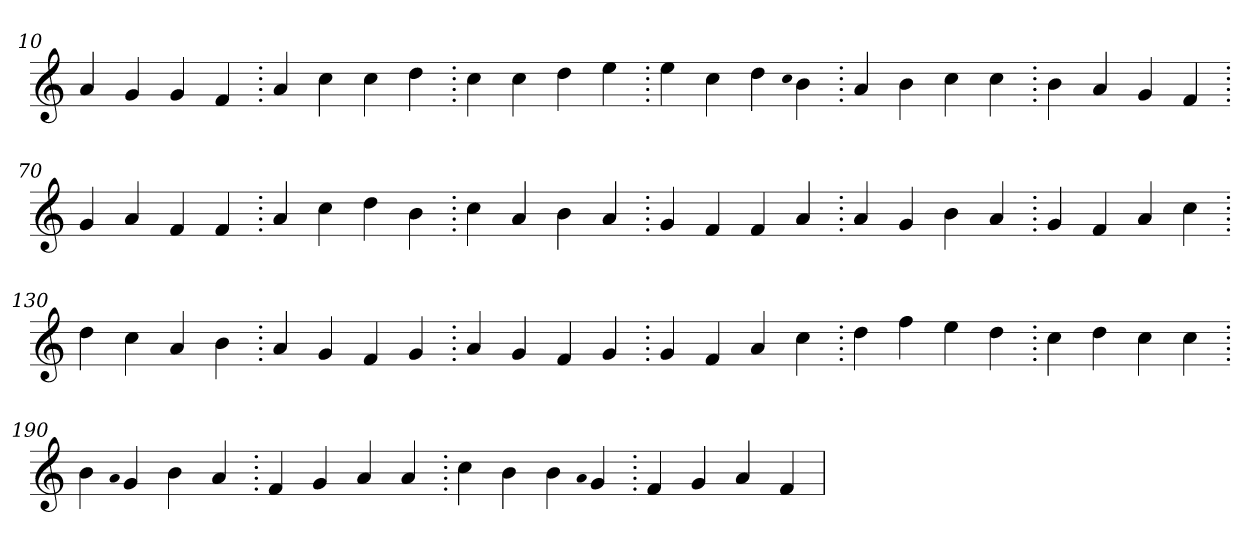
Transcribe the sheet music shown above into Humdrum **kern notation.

**kern
*part1
*staff1
*clefG2
=10.
4a
4g
4g
4f
=20.
4a
4cc
4cc
4dd
=30.
4cc
4cc
4dd
4ee
=40.
4ee
4cc
4dd
qqcc
4b
=50.
4a
4b
4cc
4cc
=60.
4b
4a
4g
4f
=70.
4g
4a
4f
4f
=80.
4a
4cc
4dd
4b
=90.
4cc
4a
4b
4a
=100.
4g
4f
4f
4a
=110.
4a
4g
4b
4a
=120.
4g
4f
4a
4cc
=130.
4dd
4cc
4a
4b
=140.
4a
4g
4f
4g
=150.
4a
4g
4f
4g
=160.
4g
4f
4a
4cc
=170.
4dd
4ff
4ee
4dd
=180.
4cc
4dd
4cc
4cc
=190.
4b
qqa
4g
4b
4a
=200.
4f
4g
4a
4a
=210.
4cc
4b
4b
qqa
4g
=220.
4f
4g
4a
4f
=
*-
